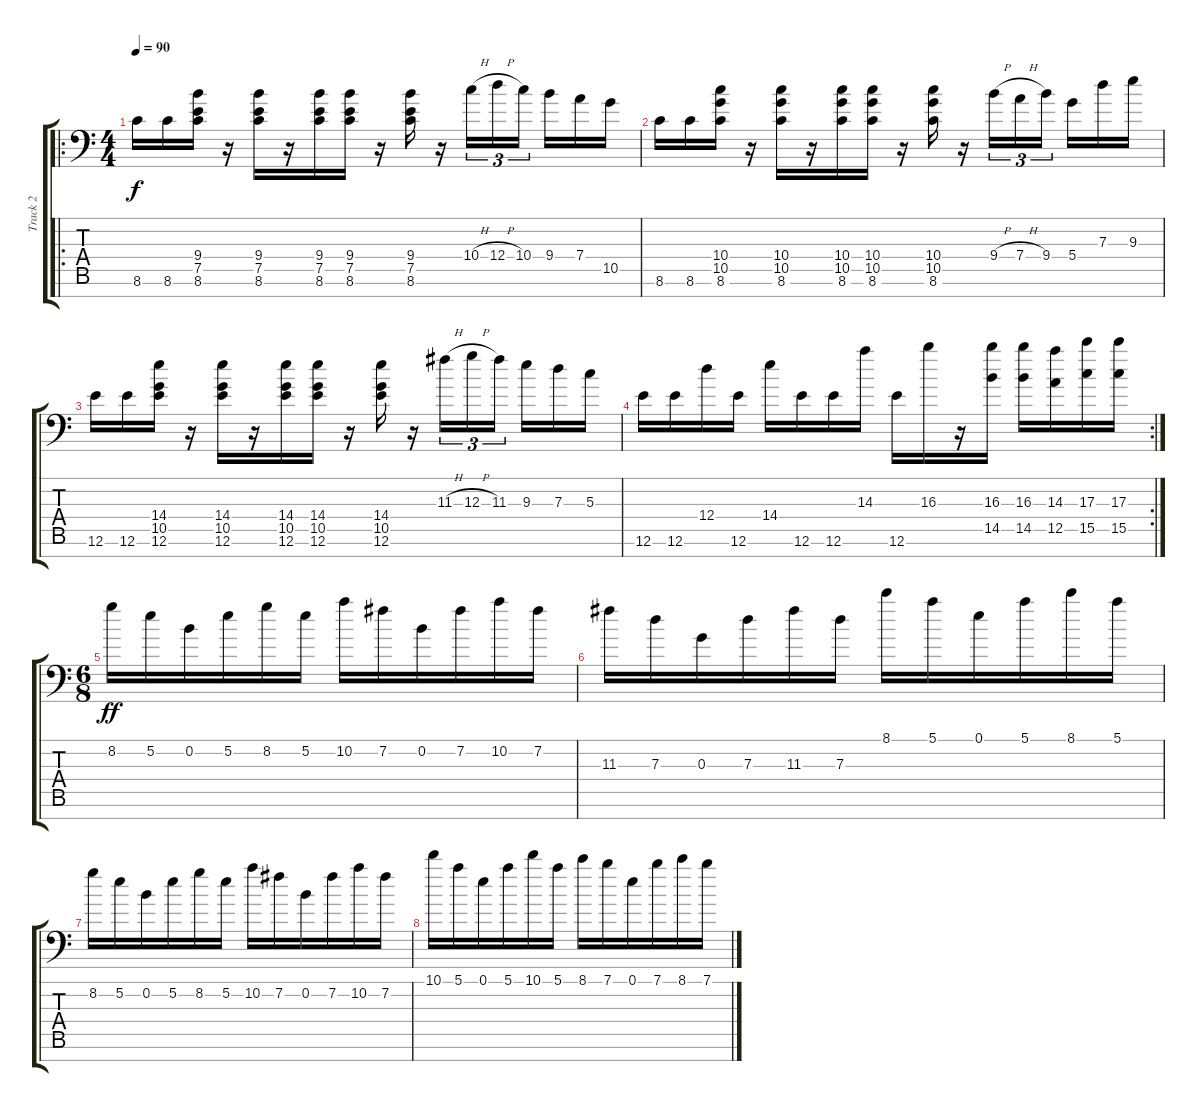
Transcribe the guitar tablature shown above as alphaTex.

\track ("Track 2" "Track 2") {instrument distortionguitar}
\staff {score tabs}
\tuning (E4 B3 G3 D3 A2 E2 A1) {hide}
\ro
\ts (4 4)
\tempo 90
\clef f4
\ks c
8.6.16{dy f} 8.6.16 (9.4 7.5 8.6).16 r.16 (9.4 7.5 8.6).16 r.16 (9.4 7.5 8.6).16 (9.4 7.5 8.6).16 r.16 (9.4 7.5 8.6).16 r.16 10.4{h}.16{tu (3 2)} 12.4{h}.16{tu (3 2)} 10.4.16{tu (3 2) beam splitsecondary} 9.4.16 7.4.16 10.5.16 |
8.6.16 8.6.16 (10.4 10.5 8.6).16 r.16 (10.4 10.5 8.6).16 r.16 (10.4 10.5 8.6).16 (10.4 10.5 8.6).16 r.16 (10.4 10.5 8.6).16 r.16 9.4{h}.16{tu (3 2)} 7.4{h}.16{tu (3 2)} 9.4.16{tu (3 2) beam splitsecondary} 5.4.16 7.3.16 9.3.16 |
12.6.16 12.6.16 (14.4 10.5 12.6).16 r.16 (14.4 10.5 12.6).16 r.16 (14.4 10.5 12.6).16 (14.4 10.5 12.6).16 r.16 (14.4 10.5 12.6).16 r.16 11.3{h}.16{tu (3 2)} 12.3{h}.16{tu (3 2)} 11.3.16{tu (3 2) beam splitsecondary} 9.3.16 7.3.16 5.3.16 |
\rc 2
12.6.16 12.6.16 12.4.16 12.6.16 14.4.16 12.6.16 12.6.16 14.3.16 12.6.16 16.3.16 r.16 (16.3 14.5).16 (16.3 14.5).16 (14.3 12.5).16 (17.3 15.5).16 (17.3 15.5).16 |
\ts (6 8)
8.2.16{dy ff instrument distortionguitar} 5.2.16 0.2.16 5.2.16 8.2.16 5.2.16 10.2.16 7.2.16 0.2.16 7.2.16 10.2.16 7.2.16 |
11.3.16 7.3.16 0.3.16 7.3.16 11.3.16 7.3.16 8.1.16 5.1.16 0.1.16 5.1.16 8.1.16 5.1.16 |
8.2.16 5.2.16 0.2.16 5.2.16 8.2.16 5.2.16 10.2.16 7.2.16 0.2.16 7.2.16 10.2.16 7.2.16 |
10.1.16 5.1.16 0.1.16 5.1.16 10.1.16 5.1.16 8.1.16 7.1.16 0.1.16 7.1.16 8.1.16 7.1.16
